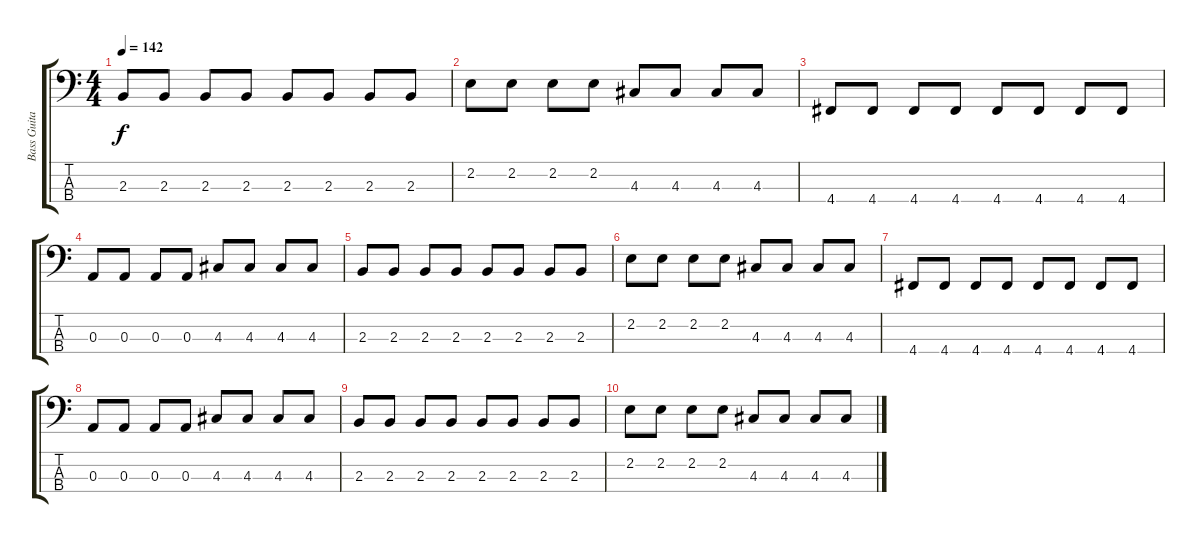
\track ("Bass Guitar" "Bass Guita") {instrument electricbasspick}
\staff {score tabs}
\tuning (G2 D2 A1 D1) {hide}
\ts (4 4)
\tempo 142
\clef f4
\ks c
2.3.8{dy f} 2.3.8 2.3.8 2.3.8 2.3.8 2.3.8 2.3.8 2.3.8 |
2.2.8 2.2.8 2.2.8 2.2.8 4.3.8 4.3.8 4.3.8 4.3.8 |
4.4.8 4.4.8 4.4.8 4.4.8 4.4.8 4.4.8 4.4.8 4.4.8 |
0.3.8 0.3.8 0.3.8 0.3.8 4.3.8 4.3.8 4.3.8 4.3.8 |
2.3.8 2.3.8 2.3.8 2.3.8 2.3.8 2.3.8 2.3.8 2.3.8 |
2.2.8 2.2.8 2.2.8 2.2.8 4.3.8 4.3.8 4.3.8 4.3.8 |
4.4.8 4.4.8 4.4.8 4.4.8 4.4.8 4.4.8 4.4.8 4.4.8 |
0.3.8 0.3.8 0.3.8 0.3.8 4.3.8 4.3.8 4.3.8 4.3.8 |
2.3.8 2.3.8 2.3.8 2.3.8 2.3.8 2.3.8 2.3.8 2.3.8 |
2.2.8 2.2.8 2.2.8 2.2.8 4.3.8 4.3.8 4.3.8 4.3.8
